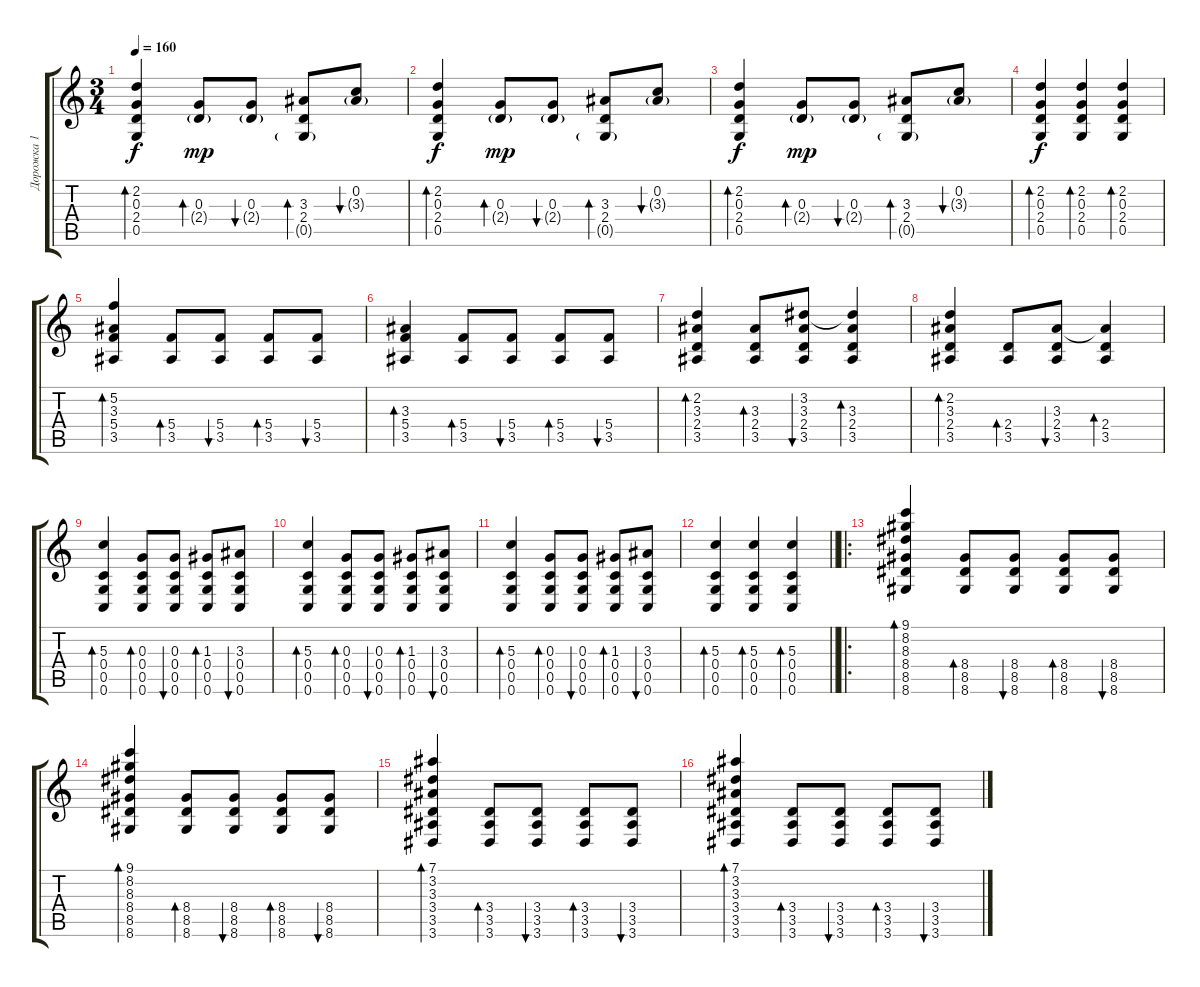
\track ("Дорожка 1" "Дорожка 1") {instrument acousticguitarsteel}
\staff {score tabs}
\tuning (Eb4 C4 G3 C3 G2 C2) {hide}
\ts (3 4)
\tempo 160
\clef g2
\ks c
(2.2 0.3 2.4 0.5).4{bd 60 dy f} (0.3 2.4{g}).8{bd 60 dy mp} (0.3 2.4{g}).8{bu 60} (3.3 2.4 0.5{g}).8{bd 60} (0.2 3.3{g}).8{bu 60} |
(2.2 0.3 2.4 0.5).4{bd 60 dy f} (0.3 2.4{g}).8{bd 60 dy mp} (0.3 2.4{g}).8{bu 60} (3.3 2.4 0.5{g}).8{bd 60} (0.2 3.3{g}).8{bu 60} |
(2.2 0.3 2.4 0.5).4{bd 60 dy f} (0.3 2.4{g}).8{bd 60 dy mp} (0.3 2.4{g}).8{bu 60} (3.3 2.4 0.5{g}).8{bd 60} (0.2 3.3{g}).8{bu 60} |
(2.2 0.3 2.4 0.5).4{bd 60 dy f} (2.2 0.3 2.4 0.5).4{bd 60} (2.2 0.3 2.4 0.5).4{bd 60} |
(5.2 3.3 5.4 3.5).4{bd 60} (5.4 3.5).8{bd 60} (5.4 3.5).8{bu 60} (5.4 3.5).8{bd 60} (5.4 3.5).8{bu 60} |
(3.3 5.4 3.5).4{bd 60} (5.4 3.5).8{bd 60} (5.4 3.5).8{bu 60} (5.4 3.5).8{bd 60} (5.4 3.5).8{bu 60} |
(2.2 3.3 2.4 3.5).4{bd 60} (3.3 2.4 3.5).8{bd 60} (3.2 3.3 2.4 3.5).8{bu 60} (3.2{t} 3.3 2.4 3.5).4{bd 60} |
(2.2 3.3 2.4 3.5).4{bd 60} (2.4 3.5).8{bd 60} (3.3 2.4 3.5).8{bu 60} (3.3{t} 2.4 3.5).4{bd 60} |
(5.3 0.4 0.5 0.6).4{bd 60} (0.3 0.4 0.5 0.6).8{bd 60} (0.3 0.4 0.5 0.6).8{bu 60} (1.3 0.4 0.5 0.6).8{bd 60} (3.3 0.4 0.5 0.6).8{bu 60} |
(5.3 0.4 0.5 0.6).4{bd 60} (0.3 0.4 0.5 0.6).8{bd 60} (0.3 0.4 0.5 0.6).8{bu 60} (1.3 0.4 0.5 0.6).8{bd 60} (3.3 0.4 0.5 0.6).8{bu 60} |
(5.3 0.4 0.5 0.6).4{bd 60} (0.3 0.4 0.5 0.6).8{bd 60} (0.3 0.4 0.5 0.6).8{bu 60} (1.3 0.4 0.5 0.6).8{bd 60} (3.3 0.4 0.5 0.6).8{bu 60} |
\barLineRight lightlight
(5.3 0.4 0.5 0.6).4{bd 60} (5.3 0.4 0.5 0.6).4{bd 60} (5.3 0.4 0.5 0.6).4{bd 60} |
\ro
(9.1 8.2 8.3 8.4 8.5 8.6).4{bd 60} (8.4 8.5 8.6).8{bd 60} (8.4 8.5 8.6).8{bu 60} (8.4 8.5 8.6).8{bd 60} (8.4 8.5 8.6).8{bu 60} |
(9.1 8.2 8.3 8.4 8.5 8.6).4{bd 60} (8.4 8.5 8.6).8{bd 60} (8.4 8.5 8.6).8{bu 60} (8.4 8.5 8.6).8{bd 60} (8.4 8.5 8.6).8{bu 60} |
(7.1 3.2 3.3 3.4 3.5 3.6).4{bd 60} (3.4 3.5 3.6).8{bd 60} (3.4 3.5 3.6).8{bu 60} (3.4 3.5 3.6).8{bd 60} (3.4 3.5 3.6).8{bu 60} |
(7.1 3.2 3.3 3.4 3.5 3.6).4{bd 60} (3.4 3.5 3.6).8{bd 60} (3.4 3.5 3.6).8{bu 60} (3.4 3.5 3.6).8{bd 60} (3.4 3.5 3.6).8{bu 60}
